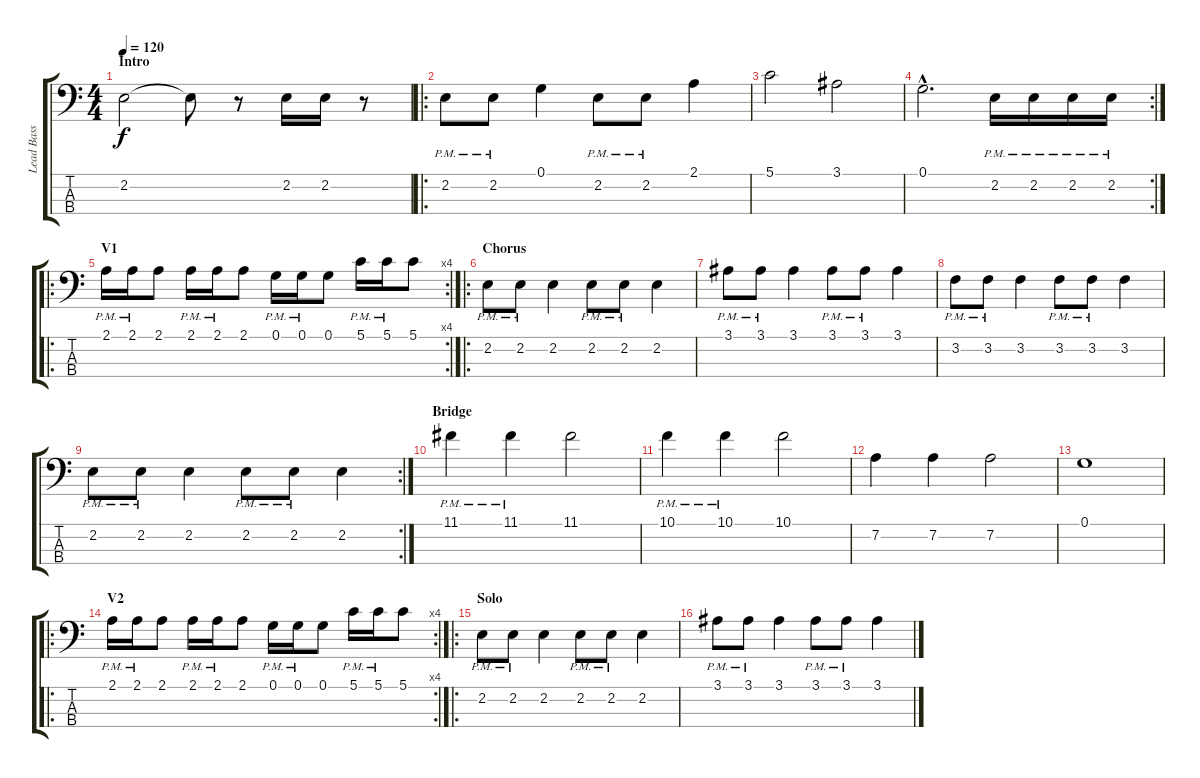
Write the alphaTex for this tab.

\track ("Lead Bass" "Lead Bass") {instrument electricbasspick}
\staff {score tabs}
\tuning (G2 D2 A1 E1) {hide}
\ts (4 4)
\section ("" "Intro")
\tempo 120
\clef f4
\ks c
2.2.2{dy f instrument electricbasspick} 2.2{t}.8 r.8 2.2.16 2.2.16 r.8 |
\ro
2.2{pm}.8 2.2{pm}.8 0.1.4 2.2{pm}.8 2.2{pm}.8 2.1.4 |
5.1.2 3.1.2 |
\rc 2
0.1{hac}.2{d} 2.2{pm}.16 2.2{pm}.16 2.2{pm}.16 2.2{pm}.16 |
\ro
\rc 4
\section ("" "V1")
2.1{pm}.16 2.1{pm}.16 2.1.8 2.1{pm}.16 2.1{pm}.16 2.1.8 0.1{pm}.16 0.1{pm}.16 0.1.8 5.1{pm}.16 5.1{pm}.16 5.1.8 |
\ro
\section ("" "Chorus")
2.2{pm}.8 2.2{pm}.8 2.2.4 2.2{pm}.8 2.2{pm}.8 2.2.4 |
3.1{pm}.8 3.1{pm}.8 3.1.4 3.1{pm}.8 3.1{pm}.8 3.1.4 |
3.2{pm}.8 3.2{pm}.8 3.2.4 3.2{pm}.8 3.2{pm}.8 3.2.4 |
\rc 2
2.2{pm}.8 2.2{pm}.8 2.2.4 2.2{pm}.8 2.2{pm}.8 2.2.4 |
\section ("" "Bridge")
11.1{pm}.4 11.1{pm}.4 11.1.2 |
10.1{pm}.4 10.1{pm}.4 10.1.2 |
7.2.4 7.2.4 7.2.2 |
0.1.1 |
\ro
\rc 4
\section ("" "V2")
2.1{pm}.16 2.1{pm}.16 2.1.8 2.1{pm}.16 2.1{pm}.16 2.1.8 0.1{pm}.16 0.1{pm}.16 0.1.8 5.1{pm}.16 5.1{pm}.16 5.1.8 |
\ro
\section ("" "Solo")
2.2{pm}.8 2.2{pm}.8 2.2.4 2.2{pm}.8 2.2{pm}.8 2.2.4 |
3.1{pm}.8 3.1{pm}.8 3.1.4 3.1{pm}.8 3.1{pm}.8 3.1.4
